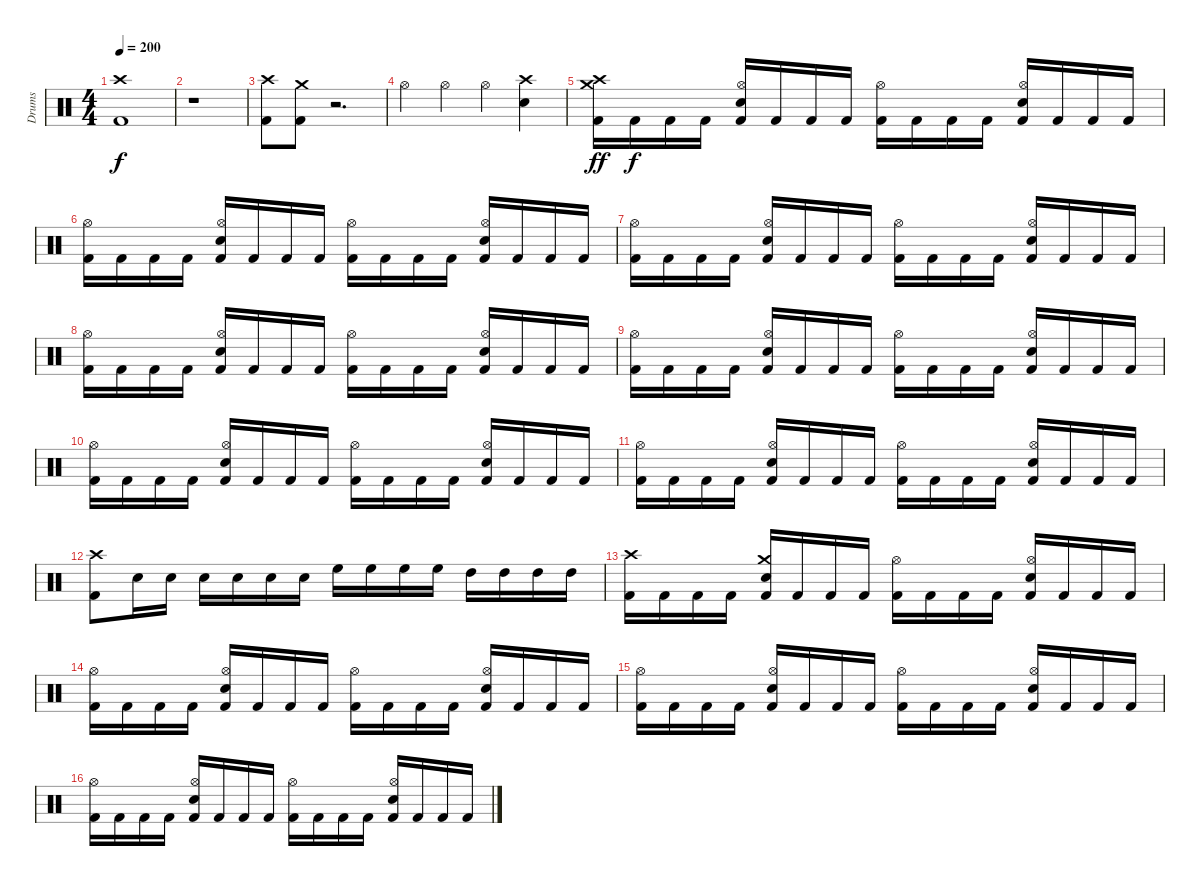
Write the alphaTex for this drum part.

\track ("Drums" "Drums") {instrument percussion}
\staff {score}
\articulation defaults
\ts (4 4)
\tempo 200
\clef neutral
\ks c
("Crash high (hit)" "Kick (hit) 2").1{dy f} |
r.1 |
("Crash high (hit)" "Kick (hit) 2").8 ("Crash medium (hit)" "Kick (hit) 2").8 r.2{d} |
"Hi-Hat (open)".4 "Hi-Hat (open)".4 "Hi-Hat (open)".4 ("Crash high (hit)" "Electric Snare (hit)").4 |
("Crash medium (hit)" "Crash high (hit)" "Kick (hit) 2").16{dy ff} "Kick (hit) 2".16{dy f} "Kick (hit) 2".16 "Kick (hit) 2".16 ("Hi-Hat (open)" "Electric Snare (hit)" "Kick (hit) 2").16 "Kick (hit) 2".16 "Kick (hit) 2".16 "Kick (hit) 2".16 ("Hi-Hat (open)" "Kick (hit) 2").16 "Kick (hit) 2".16 "Kick (hit) 2".16 "Kick (hit) 2".16 ("Hi-Hat (open)" "Electric Snare (hit)" "Kick (hit) 2").16 "Kick (hit) 2".16 "Kick (hit) 2".16 "Kick (hit) 2".16 |
("Hi-Hat (open)" "Kick (hit) 2").16 "Kick (hit) 2".16 "Kick (hit) 2".16 "Kick (hit) 2".16 ("Hi-Hat (open)" "Electric Snare (hit)" "Kick (hit) 2").16 "Kick (hit) 2".16 "Kick (hit) 2".16 "Kick (hit) 2".16 ("Hi-Hat (open)" "Kick (hit) 2").16 "Kick (hit) 2".16 "Kick (hit) 2".16 "Kick (hit) 2".16 ("Hi-Hat (open)" "Electric Snare (hit)" "Kick (hit) 2").16 "Kick (hit) 2".16 "Kick (hit) 2".16 "Kick (hit) 2".16 |
("Hi-Hat (open)" "Kick (hit) 2").16 "Kick (hit) 2".16 "Kick (hit) 2".16 "Kick (hit) 2".16 ("Hi-Hat (open)" "Electric Snare (hit)" "Kick (hit) 2").16 "Kick (hit) 2".16 "Kick (hit) 2".16 "Kick (hit) 2".16 ("Hi-Hat (open)" "Kick (hit) 2").16 "Kick (hit) 2".16 "Kick (hit) 2".16 "Kick (hit) 2".16 ("Hi-Hat (open)" "Electric Snare (hit)" "Kick (hit) 2").16 "Kick (hit) 2".16 "Kick (hit) 2".16 "Kick (hit) 2".16 |
("Hi-Hat (open)" "Kick (hit) 2").16 "Kick (hit) 2".16 "Kick (hit) 2".16 "Kick (hit) 2".16 ("Hi-Hat (open)" "Electric Snare (hit)" "Kick (hit) 2").16 "Kick (hit) 2".16 "Kick (hit) 2".16 "Kick (hit) 2".16 ("Hi-Hat (open)" "Kick (hit) 2").16 "Kick (hit) 2".16 "Kick (hit) 2".16 "Kick (hit) 2".16 ("Hi-Hat (open)" "Electric Snare (hit)" "Kick (hit) 2").16 "Kick (hit) 2".16 "Kick (hit) 2".16 "Kick (hit) 2".16 |
("Hi-Hat (open)" "Kick (hit) 2").16 "Kick (hit) 2".16 "Kick (hit) 2".16 "Kick (hit) 2".16 ("Hi-Hat (open)" "Electric Snare (hit)" "Kick (hit) 2").16 "Kick (hit) 2".16 "Kick (hit) 2".16 "Kick (hit) 2".16 ("Hi-Hat (open)" "Kick (hit) 2").16 "Kick (hit) 2".16 "Kick (hit) 2".16 "Kick (hit) 2".16 ("Hi-Hat (open)" "Electric Snare (hit)" "Kick (hit) 2").16 "Kick (hit) 2".16 "Kick (hit) 2".16 "Kick (hit) 2".16 |
("Hi-Hat (open)" "Kick (hit) 2").16 "Kick (hit) 2".16 "Kick (hit) 2".16 "Kick (hit) 2".16 ("Hi-Hat (open)" "Electric Snare (hit)" "Kick (hit) 2").16 "Kick (hit) 2".16 "Kick (hit) 2".16 "Kick (hit) 2".16 ("Hi-Hat (open)" "Kick (hit) 2").16 "Kick (hit) 2".16 "Kick (hit) 2".16 "Kick (hit) 2".16 ("Hi-Hat (open)" "Electric Snare (hit)" "Kick (hit) 2").16 "Kick (hit) 2".16 "Kick (hit) 2".16 "Kick (hit) 2".16 |
("Hi-Hat (open)" "Kick (hit) 2").16 "Kick (hit) 2".16 "Kick (hit) 2".16 "Kick (hit) 2".16 ("Hi-Hat (open)" "Electric Snare (hit)" "Kick (hit) 2").16 "Kick (hit) 2".16 "Kick (hit) 2".16 "Kick (hit) 2".16 ("Hi-Hat (open)" "Kick (hit) 2").16 "Kick (hit) 2".16 "Kick (hit) 2".16 "Kick (hit) 2".16 ("Hi-Hat (open)" "Electric Snare (hit)" "Kick (hit) 2").16 "Kick (hit) 2".16 "Kick (hit) 2".16 "Kick (hit) 2".16 |
("Crash high (hit)" "Kick (hit) 2").8 "Electric Snare (hit)".16 "Electric Snare (hit)".16 "Electric Snare (hit)".16 "Electric Snare (hit)".16 "Electric Snare (hit)".16 "Electric Snare (hit)".16 "High Floor Tom (hit)".16 "High Floor Tom (hit)".16 "High Floor Tom (hit)".16 "High Floor Tom (hit)".16 "High Tom (hit)".16 "High Tom (hit)".16 "High Tom (hit)".16 "High Tom (hit)".16 |
("Crash high (hit)" "Kick (hit) 2").16 "Kick (hit) 2".16 "Kick (hit) 2".16 "Kick (hit) 2".16 ("Crash medium (hit)" "Electric Snare (hit)" "Kick (hit) 2").16 "Kick (hit) 2".16 "Kick (hit) 2".16 "Kick (hit) 2".16 ("Hi-Hat (open)" "Kick (hit) 2").16 "Kick (hit) 2".16 "Kick (hit) 2".16 "Kick (hit) 2".16 ("Hi-Hat (open)" "Electric Snare (hit)" "Kick (hit) 2").16 "Kick (hit) 2".16 "Kick (hit) 2".16 "Kick (hit) 2".16 |
("Hi-Hat (open)" "Kick (hit) 2").16 "Kick (hit) 2".16 "Kick (hit) 2".16 "Kick (hit) 2".16 ("Hi-Hat (open)" "Electric Snare (hit)" "Kick (hit) 2").16 "Kick (hit) 2".16 "Kick (hit) 2".16 "Kick (hit) 2".16 ("Hi-Hat (open)" "Kick (hit) 2").16 "Kick (hit) 2".16 "Kick (hit) 2".16 "Kick (hit) 2".16 ("Hi-Hat (open)" "Electric Snare (hit)" "Kick (hit) 2").16 "Kick (hit) 2".16 "Kick (hit) 2".16 "Kick (hit) 2".16 |
("Hi-Hat (open)" "Kick (hit) 2").16 "Kick (hit) 2".16 "Kick (hit) 2".16 "Kick (hit) 2".16 ("Hi-Hat (open)" "Electric Snare (hit)" "Kick (hit) 2").16 "Kick (hit) 2".16 "Kick (hit) 2".16 "Kick (hit) 2".16 ("Hi-Hat (open)" "Kick (hit) 2").16 "Kick (hit) 2".16 "Kick (hit) 2".16 "Kick (hit) 2".16 ("Hi-Hat (open)" "Electric Snare (hit)" "Kick (hit) 2").16 "Kick (hit) 2".16 "Kick (hit) 2".16 "Kick (hit) 2".16 |
("Hi-Hat (open)" "Kick (hit) 2").16 "Kick (hit) 2".16 "Kick (hit) 2".16 "Kick (hit) 2".16 ("Hi-Hat (open)" "Electric Snare (hit)" "Kick (hit) 2").16 "Kick (hit) 2".16 "Kick (hit) 2".16 "Kick (hit) 2".16 ("Hi-Hat (open)" "Kick (hit) 2").16 "Kick (hit) 2".16 "Kick (hit) 2".16 "Kick (hit) 2".16 ("Hi-Hat (open)" "Electric Snare (hit)" "Kick (hit) 2").16 "Kick (hit) 2".16 "Kick (hit) 2".16 "Kick (hit) 2".16
